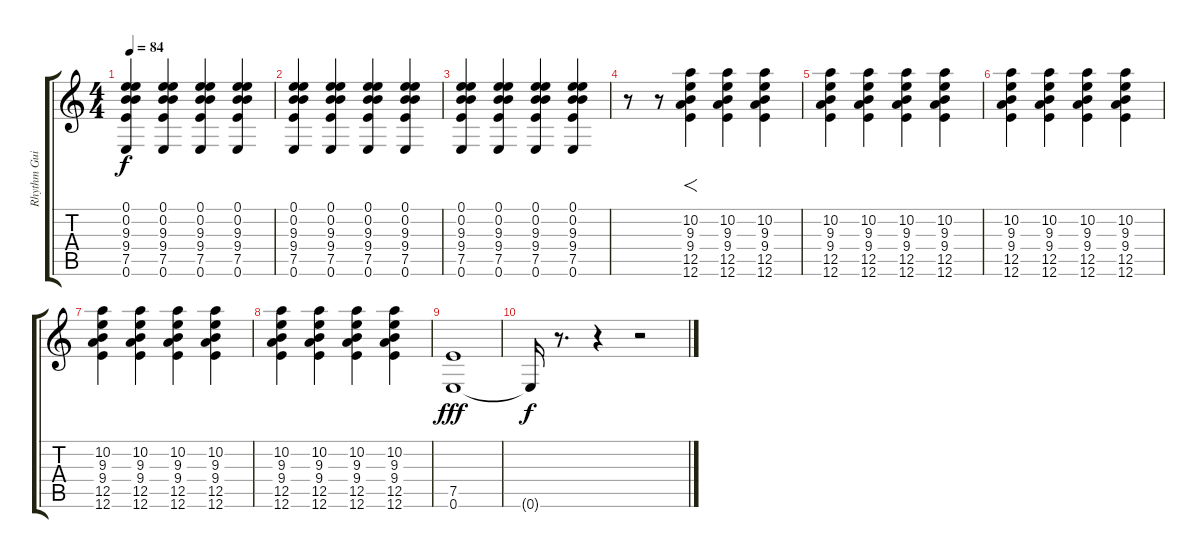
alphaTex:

\track ("Rhythm Guitar" "Rhythm Gui") {instrument acousticguitarnylon}
\staff {score tabs}
\tuning (E4 B3 G3 D3 A2 E2) {hide}
\ts (4 4)
\tempo 84
\clef g2
\ks c
(0.1 0.2 9.3 9.4 7.5 0.6).4{dy f volume 5 balance 16} (0.1 0.2 9.3 9.4 7.5 0.6).4{balance 0} (0.1 0.2 9.3 9.4 7.5 0.6).4{balance 16} (0.1 0.2 9.3 9.4 7.5 0.6).4{balance 0} |
(0.1 0.2 9.3 9.4 7.5 0.6).4{volume 5 balance 16} (0.1 0.2 9.3 9.4 7.5 0.6).4{balance 0} (0.1 0.2 9.3 9.4 7.5 0.6).4{balance 16} (0.1 0.2 9.3 9.4 7.5 0.6).4{balance 0} |
(0.1 0.2 9.3 9.4 7.5 0.6).4{volume 5 balance 16} (0.1 0.2 9.3 9.4 7.5 0.6).4{balance 0} (0.1 0.2 9.3 9.4 7.5 0.6).4{balance 16} (0.1 0.2 9.3 9.4 7.5 0.6).4{balance 0} |
r.8 r.8 (10.2 9.3 9.4 12.5 12.6).4{f volume 8 balance 0} (10.2 9.3 9.4 12.5 12.6).4{volume 7 balance 16} (10.2 9.3 9.4 12.5 12.6).4{volume 7 balance 0} |
(10.2 9.3 9.4 12.5 12.6).4{volume 5 balance 16} (10.2 9.3 9.4 12.5 12.6).4{balance 0} (10.2 9.3 9.4 12.5 12.6).4{balance 16} (10.2 9.3 9.4 12.5 12.6).4{balance 0} |
(10.2 9.3 9.4 12.5 12.6).4{volume 5 balance 16} (10.2 9.3 9.4 12.5 12.6).4{balance 0} (10.2 9.3 9.4 12.5 12.6).4{balance 16} (10.2 9.3 9.4 12.5 12.6).4{balance 0} |
(10.2 9.3 9.4 12.5 12.6).4{volume 5 balance 16} (10.2 9.3 9.4 12.5 12.6).4{balance 0} (10.2 9.3 9.4 12.5 12.6).4{balance 16} (10.2 9.3 9.4 12.5 12.6).4{balance 0} |
(10.2 9.3 9.4 12.5 12.6).4{volume 5 balance 16} (10.2 9.3 9.4 12.5 12.6).4{balance 0} (10.2 9.3 9.4 12.5 12.6).4{balance 16} (10.2 9.3 9.4 12.5 12.6).4{balance 0} |
(7.5 0.6).1{dy fff} |
0.6{t}.16{dy f} r.8{d} r.4 r.2
